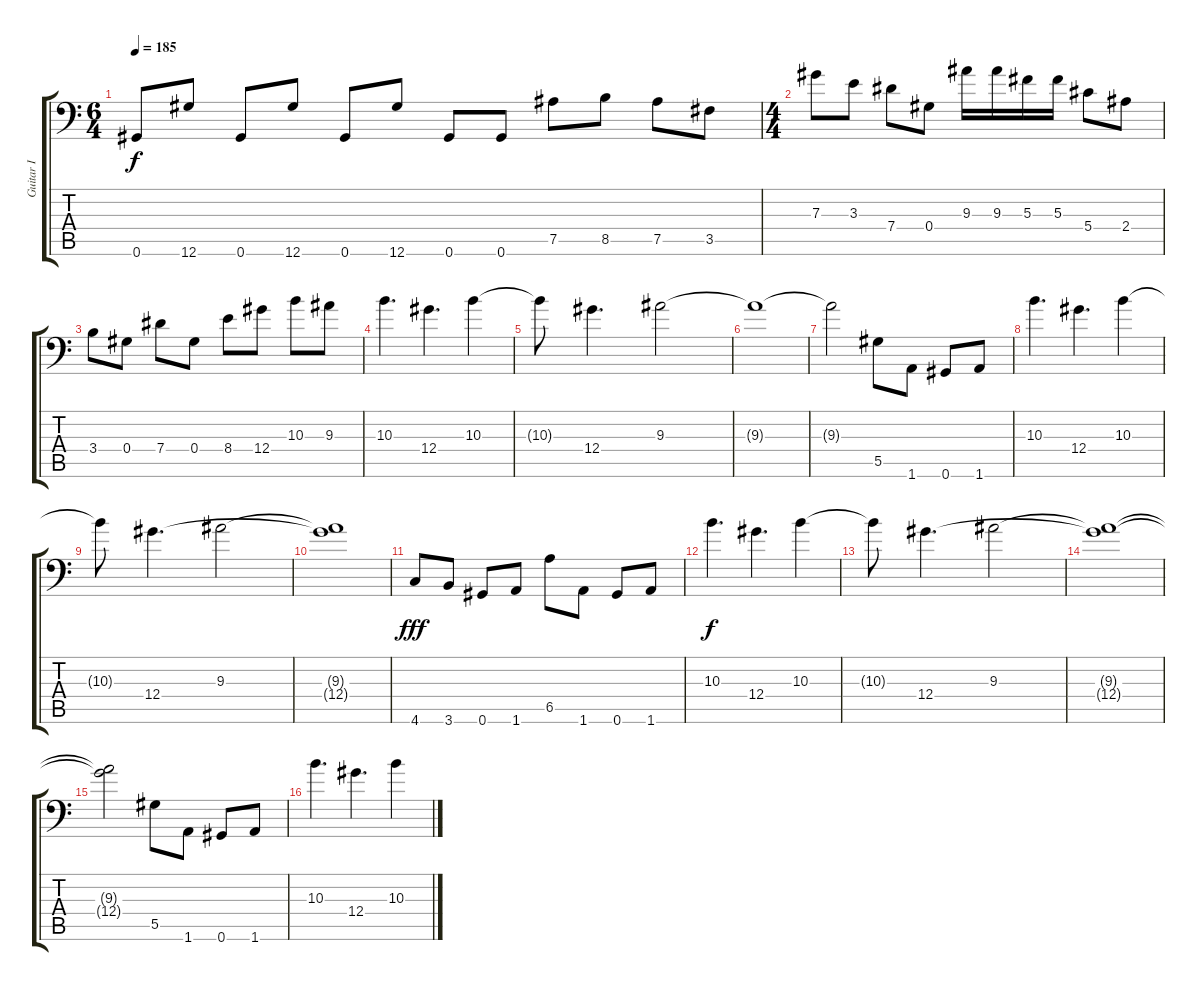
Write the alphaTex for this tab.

\track ("Guitar I" "Guitar I") {instrument distortionguitar}
\staff {score tabs}
\tuning (Bb3 F3 Db3 Ab2 Eb2 Ab1) {hide}
\ts (6 4)
\tempo 185
\clef f4
\ks c
0.6.8{dy f} 12.6.8 0.6.8 12.6.8 0.6.8 12.6.8 0.6.8 0.6.8 7.5.8 8.5.8 7.5.8 3.5.8 |
\ts (4 4)
7.3.8 3.3.8 7.4.8 0.4.8 9.3.16 9.3.16 5.3.16 5.3.16 5.4.8 2.4.8 |
3.4.8 0.4.8 7.4.8 0.4.8 8.4.8 12.4.8 10.3.8 9.3.8 |
10.3.4{d} 12.4.4{d} 10.3.4 |
10.3{t}.8 12.4.4{d} 9.3.2 |
9.3{t}.1 |
9.3{t}.2 5.5.8 1.6.8 0.6.8 1.6.8 |
10.3.4{d} 12.4.4{d} 10.3.4 |
10.3{t}.8 12.4.4{d} 9.3.2 |
(9.3{t} 12.4{t}).1 |
4.6.8{dy fff} 3.6.8 0.6.8 1.6.8 6.5.8 1.6.8 0.6.8 1.6.8 |
10.3.4{d dy f} 12.4.4{d} 10.3.4 |
10.3{t}.8 12.4.4{d} 9.3.2 |
(9.3{t} 12.4{t}).1 |
(9.3{t} 12.4{t}).2 5.5.8 1.6.8 0.6.8 1.6.8 |
10.3.4{d} 12.4.4{d} 10.3.4
